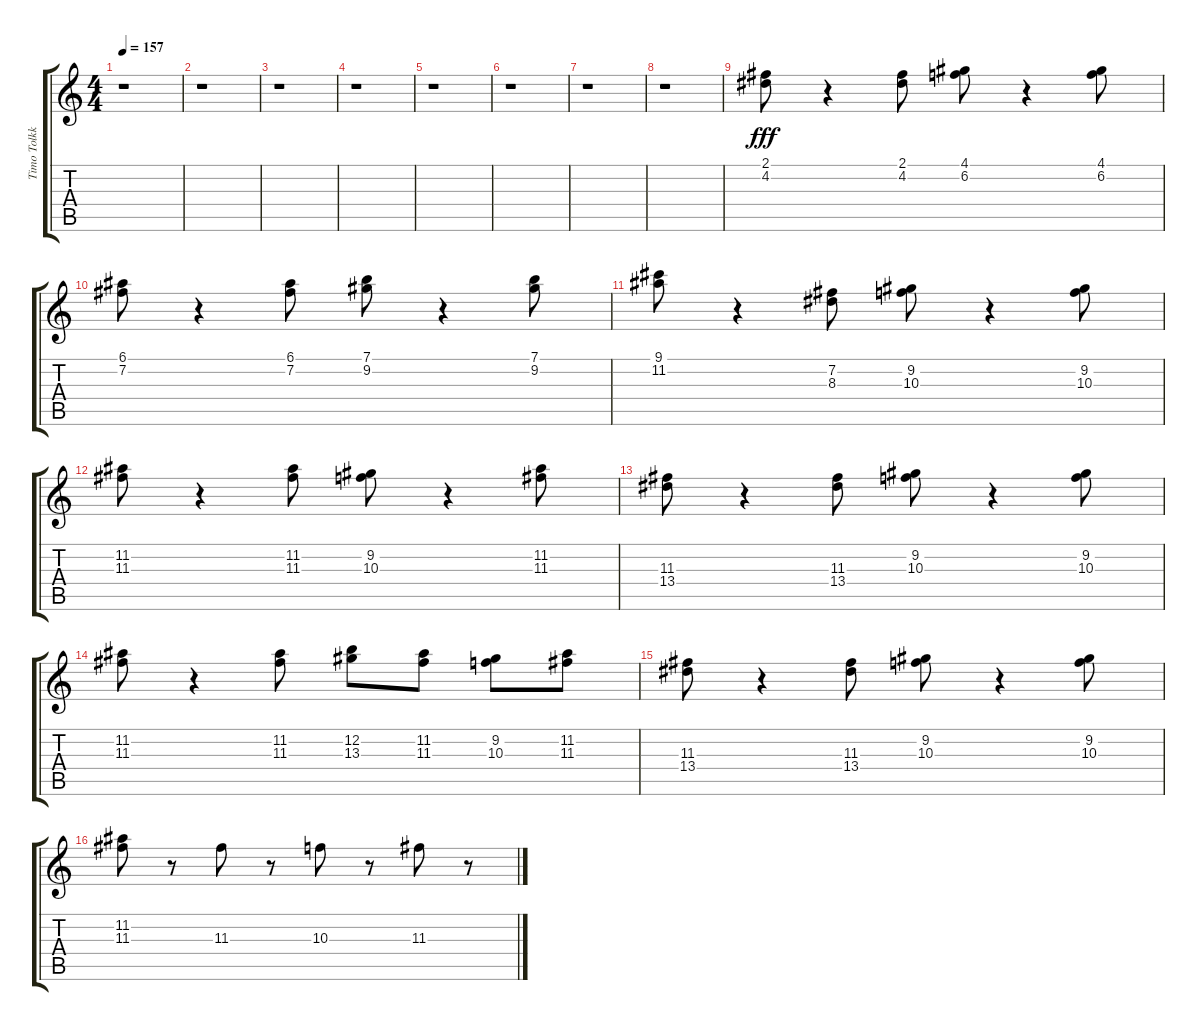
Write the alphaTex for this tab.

\track ("Timo Tolkki" "Timo Tolkk") {instrument distortionguitar}
\staff {score tabs}
\tuning (E4 B3 G3 D3 A2 E2) {hide}
\ts (4 4)
\tempo 157
\clef g2
\ks c
r.1{dy fff instrument distortionguitar} |
r.1 |
r.1 |
r.1 |
r.1 |
r.1 |
r.1 |
r.1 |
(2.1 4.2).8 r.4 (2.1 4.2).8 (4.1 6.2).8 r.4 (4.1 6.2).8 |
(6.1 7.2).8 r.4 (6.1 7.2).8 (7.1 9.2).8 r.4 (7.1 9.2).8 |
(9.1 11.2).8 r.4 (7.2 8.3).8 (9.2 10.3).8 r.4 (9.2 10.3).8 |
(11.2 11.3).8 r.4 (11.2 11.3).8 (9.2 10.3).8 r.4 (11.2 11.3).8 |
(11.3 13.4).8 r.4 (11.3 13.4).8 (9.2 10.3).8 r.4 (9.2 10.3).8 |
(11.2 11.3).8 r.4 (11.2 11.3).8 (12.2 13.3).8 (11.2 11.3).8 (9.2 10.3).8 (11.2 11.3).8 |
(11.3 13.4).8 r.4 (11.3 13.4).8 (9.2 10.3).8 r.4 (9.2 10.3).8 |
(11.2 11.3).8 r.8 11.3.8 r.8 10.3.8 r.8 11.3.8 r.8
